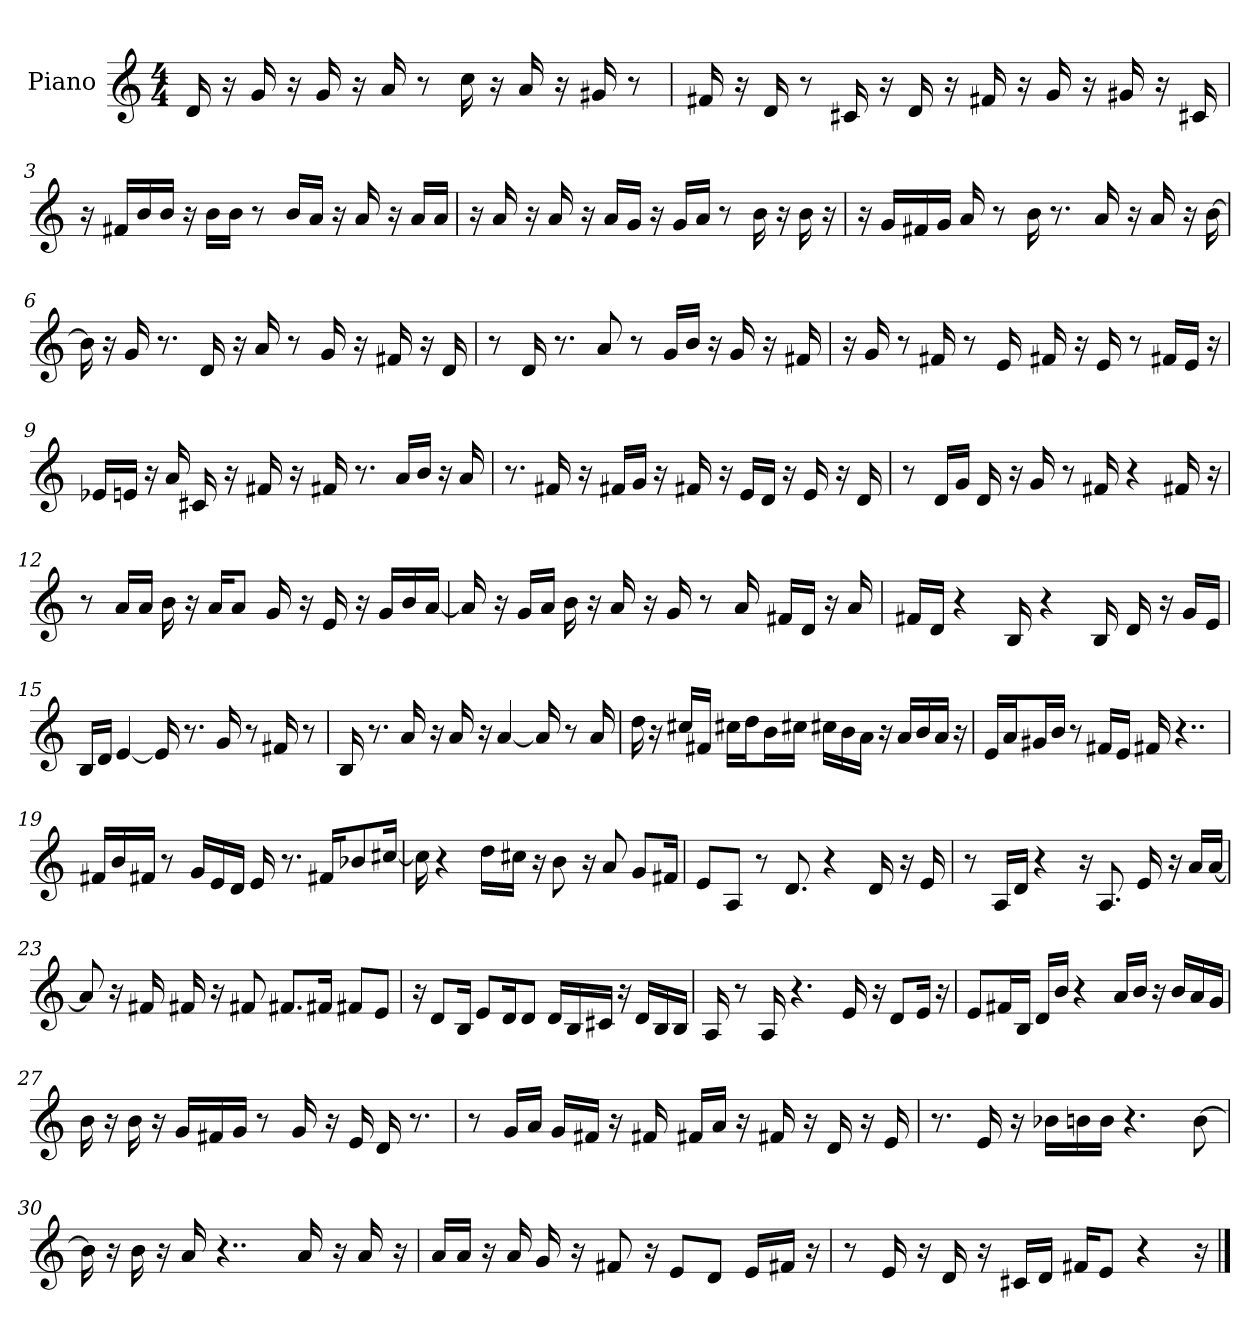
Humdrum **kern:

**kern
*part1
*staff1
*I"Piano
*I'Pno
*clefG2
*M4/4
*MM60
=1
16d
16r
16g
16r
16g
16r
16a
8r
16cc
16r
16a
16r
16g#X
8r
=2
16f#X
16r
16d
8r
16c#X
16r
16d
16r
16f#X
16r
16g
16r
16g#X
16r
16c#X
=3
16r
16f#X/LL
16b/
16b/JJ
16r
16b\LL
16b\JJ
8r
16b/LL
16a/JJ
16r
16a
16r
16a/LL
16a/JJ
=4
16r
16a
16r
16a
16r
16a/LL
16g/JJ
16r
16g/LL
16a/JJ
8r
16b
16r
16b
16r
=5
16r
16g/LL
16f#X/
16g/JJ
16a
8r
16b
8.r
16a
16r
16a
16r
[16b
=6
16b]
16r
16g
8.r
16d
16r
16a
8r
16g
16r
16f#X
16r
16d
=7
8r
16d
8.r
8a
8r
16g/LL
16b/JJ
16r
16g
16r
16f#X
=8
16r
16g
8r
16f#X
8r
16e
16f#X
16r
16e
8r
16f#X/LL
16e/JJ
16r
=9
16e-X/LL
16e/JJ
16r
16a
16c#X
16r
16f#X
16r
16f#X
8.r
16a/LL
16b/JJ
16r
16a
=10
8.r
16f#X
16r
16f#X/LL
16g/JJ
16r
16f#X
16r
16e/LL
16d/JJ
16r
16e
16r
16d
=11
8r
16d/LL
16g/JJ
16d
16r
16g
8r
16f#X
4r
16f#X
16r
=12
8r
16a/LL
16a/JJ
16b
16r
16a/KL
8a/J
16g
16r
16e
16r
16g/LL
16b/
[16a/JJ
=13
16a]
16r
16g/LL
16a/JJ
16b
16r
16a
16r
16g
8r
16a
16f#X/LL
16d/JJ
16r
16a
=14
16f#X/LL
16d/JJ
4r
16B
4r
16B
16d
16r
16g/LL
16e/JJ
=15
16B/LL
16d/JJ
[4e
16e]
8.r
16g
8r
16f#X
8r
=16
16B
8.r
16a
16r
16a
16r
[4a
16a]
8r
16a
=17
16dd
16r
16cc#X/LL
16f#X/JJ
16cc#X\LL
16dd\J
16b\L
16cc#X\JJ
16cc#X\LL
16b\
16a\JJ
16r
16a/LL
16b/
16a/JJ
16r
=18
16e/LL
16a/J
16g#X/L
16b/JJ
8r
16f#X/LL
16e/JJ
16f#X
4..r
=19
16f#X/LL
16b/
16f#X/JJ
8r
16g/LL
16e/
16d/JJ
16e
8.r
16f#X/KL
8b-X/
[16cc#X/Jk
=20
16cc#]
4r
16dd\LL
16cc#X\JJ
16r
8b
16r
8a
8g/L
16f#X/Jk
=21
8e/L
8A/J
8r
8.d
4r
16d
16r
16e
=22
8r
16A/LL
16d/JJ
4r
16r
8.A
16e
16r
16a/LL
[16a/JJ
=23
8a]
16r
16f#X
16f#X
16r
8f#X
8.f#X/L
16f#X/Jk
8f#X/L
8e/J
=24
16r
8d/L
16B/Jk
8e/L
16d/K
8d/J
16d/LL
16B/
16c#X/JJ
16r
16d/LL
16B/
16B/JJ
=25
16A
8r
16A
4.r
16e
16r
8d/L
16e/Jk
16r
=26
8e/L
16f#X/L
16B/JJ
16d/LL
16b/JJ
4r
16a/LL
16b/JJ
16r
16b/LL
16a/
16g/JJ
=27
16b
16r
16b
16r
16g/LL
16f#X/
16g/JJ
8r
16g
16r
16e
16d
8.r
=28
8r
16g/LL
16a/JJ
16g/LL
16f#X/JJ
16r
16f#X
16f#X/LL
16a/JJ
16r
16f#X
16r
16d
16r
16e
=29
8.r
16e
16r
16b-X\LL
16b\
16b\JJ
4.r
[8b
=30
16b]
16r
16b
16r
16a
4..r
16a
16r
16a
16r
=31
16a/LL
16a/JJ
16r
16a
16g
16r
8f#X
16r
8e/L
8d/J
16e/LL
16f#X/JJ
16r
=32
8r
16e
16r
16d
16r
16c#X/LL
16d/JJ
16f#X/KL
8e/J
4r
16r
==
*-
